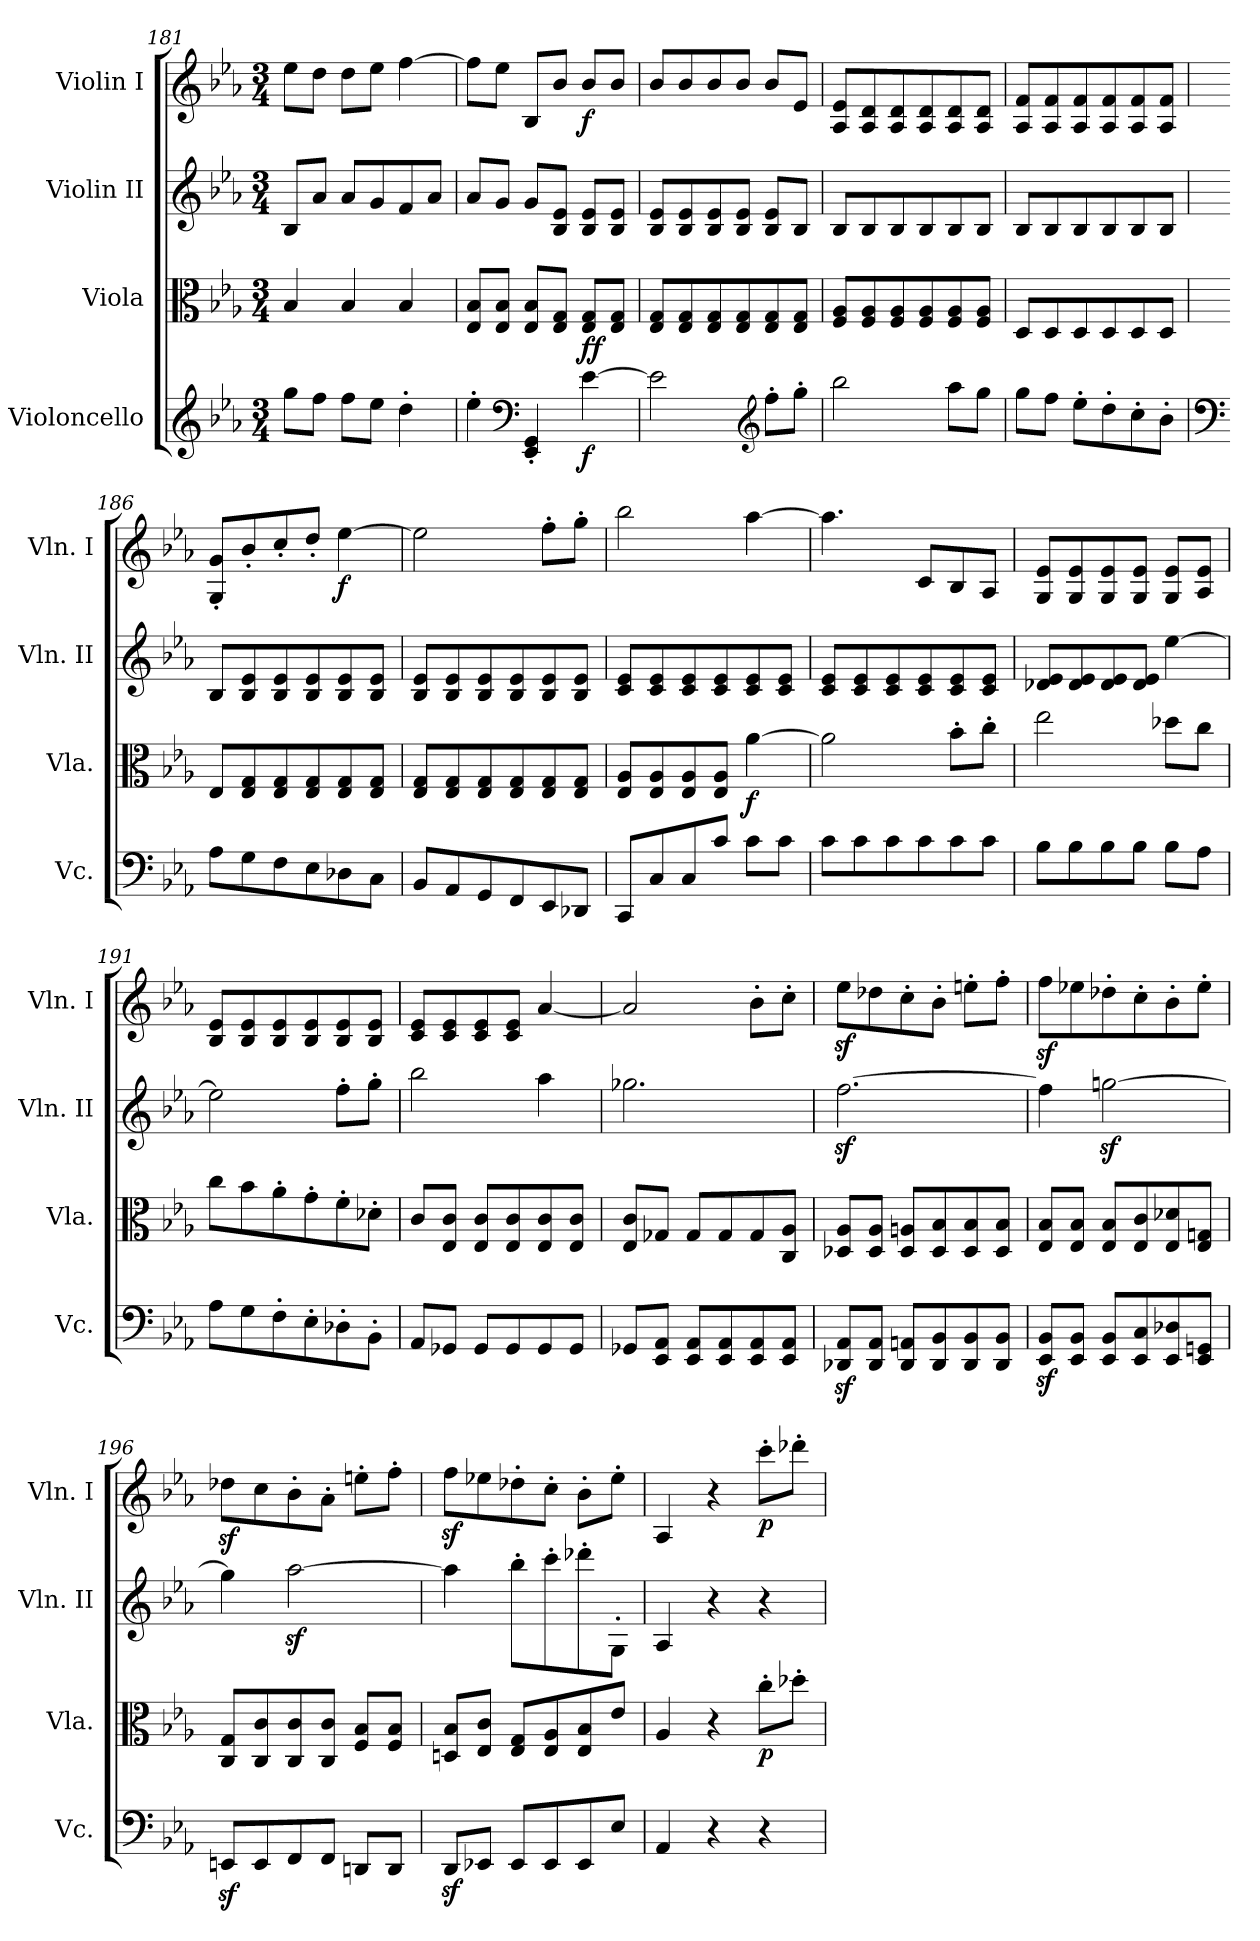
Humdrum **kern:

**kern	**dynam	**kern	**dynam	**kern	**kern	**dynam
*part4	*part4	*part3	*part3	*part2	*part1	*part1
*staff4	*staff4	*staff3	*staff3	*staff2	*staff1	*staff1
*I"Violoncello	*	*I"Viola	*	*I"Violin II	*I"Violin I	*
*I'Vc.	*	*I'Vla.	*	*I'Vln. II	*I'Vln. I	*
*clefG2	*	*clefC3	*	*clefG2	*clefG2	*
*k[b-e-a-]	*	*k[b-e-a-]	*	*k[b-e-a-]	*k[b-e-a-]	*
*E-:	*	*E-:	*	*E-:	*E-:	*
*M3/4	*	*M3/4	*	*M3/4	*M3/4	*
=181	=181	=181	=181	=181	=181	=181
8gg\L	.	4B-/	.	8B-/L	8ee-\L	.
8ff\J	.	.	.	8a-/J	8dd\J	.
8ff\L	.	4B-/	.	8a-/L	8dd\L	.
8ee-\J	.	.	.	8g/	8ee-\J	.
4dd'\	.	4B-/	.	8f/	[4ff\	.
.	.	.	.	8a-/J	.	.
=182	=182	=182	=182	=182	=182	=182
4ee-'\	.	8E-/ 8B-/L	.	8a-/L	8ff\L]	.
*clefF4	*	*	*	*	*	*
.	.	8E-/ 8B-/J	.	8g/J	8ee-\J	.
4EE-/' 4GG/'	.	8E-/ 8B-/L	.	8g/L	8B-/L	.
.	.	8E-/ 8G/J	.	8B-/ 8e-/J	8b-/J	.
!	!LO:DY:b	!	!LO:DY:b	!	!	!
!	!	!	!LO:DY:n=1:b	!	!	!LO:DY:b
[4e-\	f	8E-/ 8G/L	f f	8B-/ 8e-/L	8b-/L	f
.	.	8E-/ 8G/J	.	8B-/ 8e-/J	8b-/J	.
=183	=183	=183	=183	=183	=183	=183
2e-\]	.	8E-/ 8G/L	.	8B-/ 8e-/L	8b-/L	.
.	.	8E-/ 8G/	.	8B-/ 8e-/	8b-/	.
.	.	8E-/ 8G/	.	8B-/ 8e-/	8b-/	.
.	.	8E-/ 8G/	.	8B-/ 8e-/J	8b-/J	.
*clefG2	*	*	*	*	*	*
8ff'\L	.	8E-/ 8G/	.	8B-/ 8e-/L	8b-/L	.
8gg'\J	.	8E-/ 8G/J	.	8B-/J	8e-/J	.
=184	=184	=184	=184	=184	=184	=184
2bb-\	.	8F/ 8A-/L	.	8B-/L	8A-/ 8e-/L	.
.	.	8F/ 8A-/	.	8B-/	8A-/ 8d/	.
.	.	8F/ 8A-/	.	8B-/	8A-/ 8d/	.
.	.	8F/ 8A-/	.	8B-/	8A-/ 8d/	.
8aa-\L	.	8F/ 8A-/	.	8B-/	8A-/ 8d/	.
8gg\J	.	8F/ 8A-/J	.	8B-/J	8A-/ 8d/J	.
=185	=185	=185	=185	=185	=185	=185
8gg\L	.	8D/L	.	8B-/L	8A-/ 8f/L	.
8ff\J	.	8D/	.	8B-/	8A-/ 8f/	.
8ee-'\L	.	8D/	.	8B-/	8A-/ 8f/	.
8dd'\	.	8D/	.	8B-/	8A-/ 8f/	.
8cc'\	.	8D/	.	8B-/	8A-/ 8f/	.
8b-'\J	.	8D/J	.	8B-/J	8A-/ 8f/J	.
=186	=186	=186	=186	=186	=186	=186
*clefF4	*	*	*	*	*	*
8A-\L	.	8E-/L	.	8B-/L	8G/' 8g/'L	.
8G\	.	8E-/ 8G/	.	8B-/ 8e-/	8b-'/	.
8F\	.	8E-/ 8G/	.	8B-/ 8e-/	8cc'/	.
8E-\	.	8E-/ 8G/	.	8B-/ 8e-/	8dd'/J	.
!	!	!	!	!	!	!LO:DY:b
8D-X\	.	8E-/ 8G/	.	8B-/ 8e-/	[4ee-\	f
8C\J	.	8E-/ 8G/J	.	8B-/ 8e-/J	.	.
=187	=187	=187	=187	=187	=187	=187
8BB-/L	.	8E-/ 8G/L	.	8B-/ 8e-/L	2ee-\]	.
8AA-/	.	8E-/ 8G/	.	8B-/ 8e-/	.	.
8GG/	.	8E-/ 8G/	.	8B-/ 8e-/	.	.
8FF/	.	8E-/ 8G/	.	8B-/ 8e-/	.	.
8EE-/	.	8E-/ 8G/	.	8B-/ 8e-/	8ff'\L	.
8DD-X/J	.	8E-/ 8G/J	.	8B-/ 8e-/J	8gg'\J	.
=188	=188	=188	=188	=188	=188	=188
8CC/L	.	8E-/ 8A-/L	.	8c/ 8e-/L	2bb-\	.
8C/	.	8E-/ 8A-/	.	8c/ 8e-/	.	.
8C/	.	8E-/ 8A-/	.	8c/ 8e-/	.	.
8c/J	.	8E-/ 8A-/J	.	8c/ 8e-/	.	.
!	!	!	!LO:DY:b	!	!	!
8c\L	.	[4a-\	f	8c/ 8e-/	[4aa-\	.
8c\J	.	.	.	8c/ 8e-/J	.	.
=189	=189	=189	=189	=189	=189	=189
8c\L	.	2a-\]	.	8c/ 8e-/L	4.aa-\]	.
8c\	.	.	.	8c/ 8e-/	.	.
8c\	.	.	.	8c/ 8e-/	.	.
8c\	.	.	.	8c/ 8e-/	8c/L	.
8c\	.	8b-'\L	.	8c/ 8e-/	8B-/	.
8c\J	.	8cc'\J	.	8c/ 8e-/J	8A-/J	.
=190	=190	=190	=190	=190	=190	=190
8B-\L	.	2ee-\	.	8d-X/ 8e-/L	8G/ 8e-/L	.
8B-\	.	.	.	8d-/ 8e-/	8G/ 8e-/	.
8B-\	.	.	.	8d-/ 8e-/	8G/ 8e-/	.
8B-\J	.	.	.	8d-/ 8e-/J	8G/ 8e-/J	.
8B-\L	.	8dd-X\L	.	[4ee-\	8G/ 8e-/L	.
8A-\J	.	8cc\J	.	.	8A-/ 8e-/J	.
=191	=191	=191	=191	=191	=191	=191
8A-\L	.	8cc\L	.	2ee-\]	8B-/ 8e-/L	.
8G\	.	8b-\	.	.	8B-/ 8e-/	.
8F'\	.	8a-'\	.	.	8B-/ 8e-/	.
8E-'\	.	8g'\	.	.	8B-/ 8e-/	.
8D-X'\	.	8f'\	.	8ff'\L	8B-/ 8e-/	.
8BB-'\J	.	8d-X'\J	.	8gg'\J	8B-/ 8e-/J	.
=192	=192	=192	=192	=192	=192	=192
8AA-/L	.	8c/L	.	2bb-\	8c/ 8e-/L	.
8GG-X/J	.	8E-/ 8c/J	.	.	8c/ 8e-/	.
8GG-/L	.	8E-/ 8c/L	.	.	8c/ 8e-/	.
8GG-/	.	8E-/ 8c/	.	.	8c/ 8e-/J	.
8GG-/	.	8E-/ 8c/	.	4aa-\	[4a-/	.
8GG-/J	.	8E-/ 8c/J	.	.	.	.
=193	=193	=193	=193	=193	=193	=193
8GG-X/L	.	8E-/ 8c/L	.	2.gg-X\	2a-/]	.
8EE-/ 8AA-/J	.	8G-X/J	.	.	.	.
8EE-/ 8AA-/L	.	8G-/L	.	.	.	.
8EE-/ 8AA-/	.	8G-/	.	.	.	.
8EE-/ 8AA-/	.	8G-/	.	.	8b-'\L	.
8EE-/ 8AA-/J	.	8C/ 8A-/J	.	.	8cc'\J	.
=194	=194	=194	=194	=194	=194	=194
8DD-X/z< 8AA-/z<L	.	8D-X/ 8A-/L	.	[2.ffz<\	8ee-z<\L	.
8DD-/ 8AA-/J	.	8D-/ 8A-/J	.	.	8dd-X\	.
8DD-/ 8AAn/L	.	8D-/ 8An/L	.	.	8cc'\	.
8DD-/ 8BB-/	.	8D-/ 8B-/	.	.	8b-'\J	.
8DD-/ 8BB-/	.	8D-/ 8B-/	.	.	8een'\L	.
8DD-/ 8BB-/J	.	8D-/ 8B-/J	.	.	8ff'\J	.
=195	=195	=195	=195	=195	=195	=195
8EE-/z< 8BB-/z<L	.	8E-/ 8B-/L	.	4ff\]	8ffz<\L	.
8EE-/ 8BB-/J	.	8E-/ 8B-/J	.	.	8ee-X\	.
8EE-/ 8BB-/L	.	8E-/ 8B-/L	.	[2ggnz<\	8dd-X'\	.
8EE-/ 8C/	.	8E-/ 8c/	.	.	8cc'\	.
8EE-/ 8D-X/	.	8E-/ 8d-X/	.	.	8b-'\	.
8EE-/ 8GGn/J	.	8E-/ 8Gn/J	.	.	8ee-'\J	.
=196	=196	=196	=196	=196	=196	=196
8EEnz</L	.	8C/ 8G/L	.	4gg\]	8dd-Xz<\L	.
8EE/	.	8C/ 8c/	.	.	8cc\	.
8FF/	.	8C/ 8c/	.	[2aa-z<\	8b-'\	.
8FF/J	.	8C/ 8c/J	.	.	8a-'\J	.
8DDn/L	.	8F/ 8B-/L	.	.	8een'\L	.
8DD/J	.	8F/ 8B-/J	.	.	8ff'\J	.
=197	=197	=197	=197	=197	=197	=197
8DDz</L	.	8Dn/ 8B-/L	.	4aa-\]	8ffz<\L	.
8EE-X/J	.	8E-/ 8c/J	.	.	8ee-X\	.
8EE-/L	.	8E-/ 8G/L	.	8bb-'\L	8dd-X'\	.
8EE-/	.	8E-/ 8A-/	.	8ccc'\	8cc'\J	.
8EE-/	.	8E-/ 8B-/	.	8ddd-X'\	8b-'\L	.
8E-/J	.	8e-/J	.	8G'\J	8ee-'\J	.
=198	=198	=198	=198	=198	=198	=198
4AA-/	.	4A-/	.	4A-/	4A-/	.
4r	.	4r	.	4r	4r	.
!	!	!	!LO:DY:b	!	!	!LO:DY:b
4r	.	8cc'\L	p	4r	8ccc'\L	p
.	.	8dd-X'\J	.	.	8ddd-X'\J	.
=	=	=	=	=	=	=
*-	*-	*-	*-	*-	*-	*-
